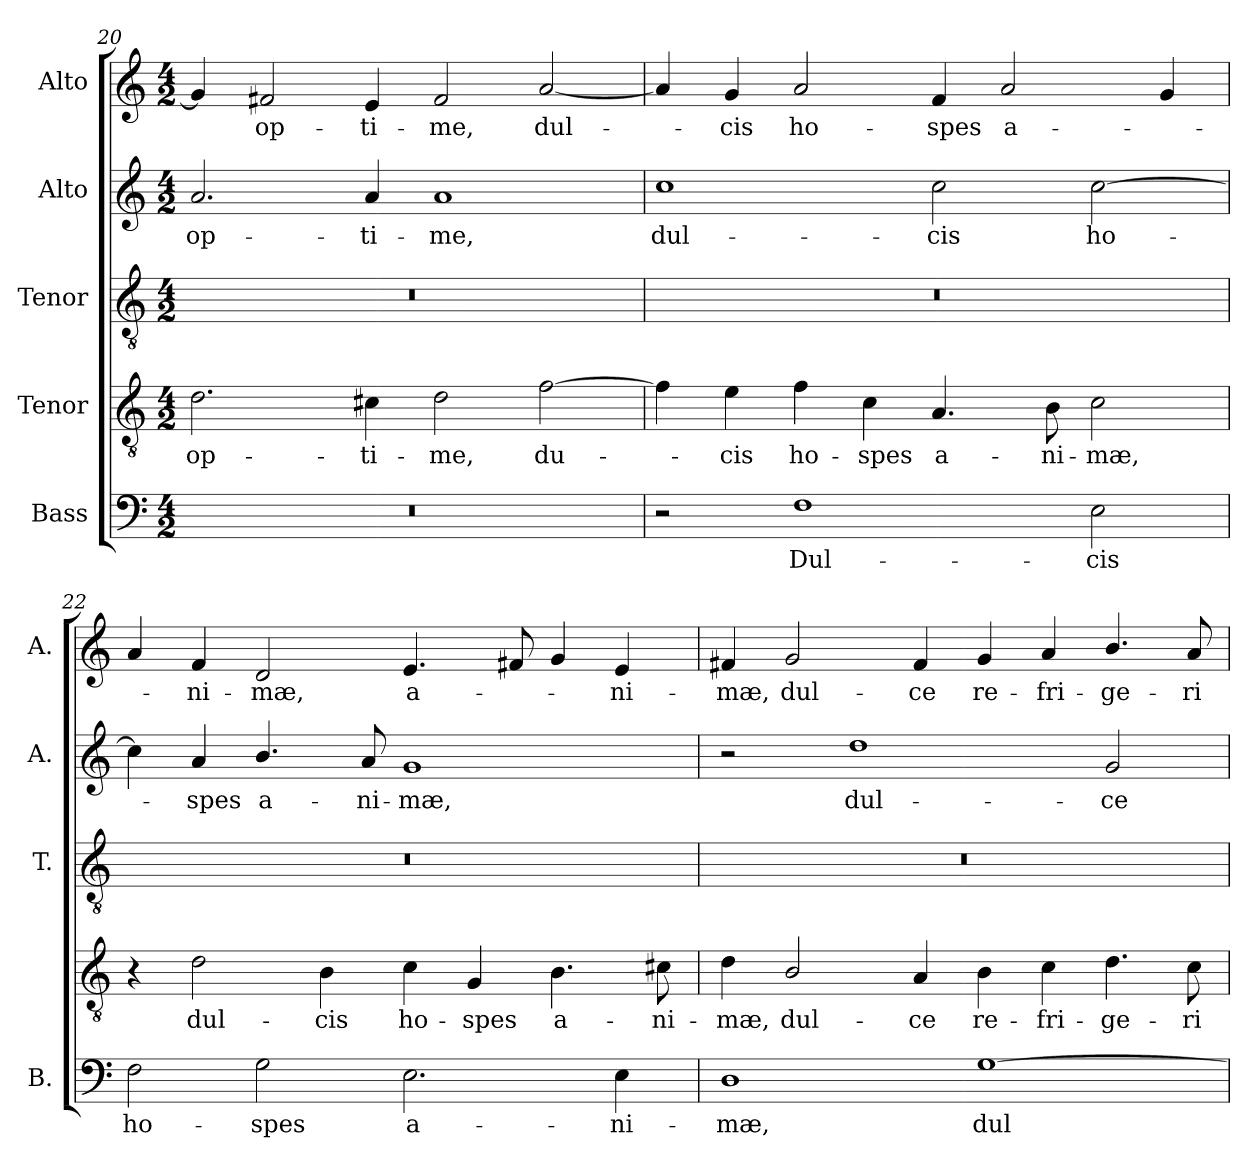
**kern	**text	**kern	**text	**kern	**kern	**text	**kern	**text
*part5	*part5	*part4	*part4	*part3	*part2	*part2	*part1	*part1
*staff5	*staff5	*staff4	*staff4	*staff3	*staff2	*staff2	*staff1	*staff1
*I"Bass	*	*I"Tenor	*	*I"Tenor	*I"Alto	*	*I"Alto	*
*I'B.	*	*	*	*I'T.	*I'A.	*	*I'A.	*
*clefF4	*	*clefGv2	*	*clefGv2	*clefG2	*	*clefG2	*
*	*	*ITrd7c12	*	*ITrd7c12	*	*	*	*
*k[]	*	*k[]	*	*k[]	*k[]	*	*k[]	*
*C:	*	*C:	*	*C:	*C:	*	*C:	*
*M4/2	*	*M4/2	*	*M4/2	*M4/2	*	*M4/2	*
=20	=20	=20	=20	=20	=20	=20	=20	=20
!LO:N:vis=1	!	!	!	!	!	!	!	!
!	!	!	!LO:LY:b:color=#000000	!LO:N:vis=1	!	!	!	!
!	!	!	!	!	!	!LO:LY:b:color=#000000	!	!
0r	.	2.Di\	op-	0r	2.ai/	op-	4gi/]	.
!	!	!	!	!	!	!	!	!LO:LY:b:color=#000000
.	.	.	.	.	.	.	2f#Xi/	op-
!	!	!	!LO:LY:b:color=#000000	!	!	!	!	!
!	!	!	!	!	!	!LO:LY:b:color=#000000	!	!
!	!	!	!	!	!	!	!	!LO:LY:b:color=#000000
.	.	4C#Xi\	-ti-	.	4ai/	-ti-	4ei/	-ti-
!	!	!	!LO:LY:b:color=#000000	!	!	!	!	!
!	!	!	!	!	!	!LO:LY:b:color=#000000	!	!
!	!	!	!	!	!	!	!	!LO:LY:b:color=#000000
.	.	2Di\	-me,	.	1ai	-me,	2f#i/	-me,
!	!	!	!LO:LY:b:color=#000000	!	!	!	!	!
!	!	!	!	!	!	!	!	!LO:LY:b:color=#000000
.	.	[2Fi\	du-	.	.	.	[2ai/	dul-
=21	=21	=21	=21	=21	=21	=21	=21	=21
!	!	!	!	!LO:N:vis=1	!	!	!	!
!	!	!	!	!	!	!LO:LY:b:color=#000000	!	!
2r	.	4Fi\]	.	0r	1cci	dul-	4ai/]	.
!	!	!	!LO:LY:b:color=#000000	!	!	!	!	!
!	!	!	!	!	!	!	!	!LO:LY:b:color=#000000
.	.	4Ei\	-cis	.	.	.	4gi/	-cis
!	!LO:LY:b:color=#000000	!	!	!	!	!	!	!
!	!	!	!LO:LY:b:color=#000000	!	!	!	!	!
!	!	!	!	!	!	!	!	!LO:LY:b:color=#000000
1Fi	Dul-	4Fi\	ho-	.	.	.	2ai/	ho-
!	!	!	!LO:LY:b:color=#000000	!	!	!	!	!
.	.	4Ci\	-spes	.	.	.	.	.
!	!	!	!LO:LY:b:color=#000000	!	!	!	!	!
!	!	!	!	!	!	!LO:LY:b:color=#000000	!	!
!	!	!	!	!	!	!	!	!LO:LY:b:color=#000000
.	.	4.AAi/	a-	.	2cci\	-cis	4fi/	-spes
!	!	!	!	!	!	!	!	!LO:LY:b:color=#000000
.	.	.	.	.	.	.	2ai/	a-
!	!	!	!LO:LY:b:color=#000000	!	!	!	!	!
.	.	8BBi\	-ni-	.	.	.	.	.
!	!LO:LY:b:color=#000000	!	!	!	!	!	!	!
!	!	!	!LO:LY:b:color=#000000	!	!	!	!	!
!	!	!	!	!	!	!LO:LY:b:color=#000000	!	!
2Ei\	-cis	2Ci\	-mæ,	.	[2cci\	ho-	.	.
.	.	.	.	.	.	.	4gi/	.
!!LO:LB:g=z
=22	=22	=22	=22	=22	=22	=22	=22	=22
!	!LO:LY:b:color=#000000	!	!	!LO:N:vis=1	!	!	!	!
2Fi\	ho-	4r	.	0r	4cci\]	.	4ai/	.
!	!	!	!LO:LY:b:color=#000000	!	!	!	!	!
!	!	!	!	!	!	!LO:LY:b:color=#000000	!	!
!	!	!	!	!	!	!	!	!LO:LY:b:color=#000000
.	.	2Di\	dul-	.	4ai/	-spes	4fi/	-ni-
!	!LO:LY:b:color=#000000	!	!	!	!	!	!	!
!	!	!	!	!	!	!LO:LY:b:color=#000000	!	!
!	!	!	!	!	!	!	!	!LO:LY:b:color=#000000
2Gi\	-spes	.	.	.	4.bi/	a-	2di/	-mæ,
!	!	!	!LO:LY:b:color=#000000	!	!	!	!	!
.	.	4BBi\	-cis	.	.	.	.	.
!	!	!	!	!	!	!LO:LY:b:color=#000000	!	!
.	.	.	.	.	8ai/	-ni-	.	.
!	!LO:LY:b:color=#000000	!	!	!	!	!	!	!
!	!	!	!LO:LY:b:color=#000000	!	!	!	!	!
!	!	!	!	!	!	!LO:LY:b:color=#000000	!	!
!	!	!	!	!	!	!	!	!LO:LY:b:color=#000000
2.Ei\	a-	4Ci\	ho-	.	1gi	-mæ,	4.ei/	a-
!	!	!	!LO:LY:b:color=#000000	!	!	!	!	!
.	.	4GGi/	-spes	.	.	.	.	.
.	.	.	.	.	.	.	8f#Xi/	.
!	!	!	!LO:LY:b:color=#000000	!	!	!	!	!
.	.	4.BBi\	a-	.	.	.	4gi/	.
!	!LO:LY:b:color=#000000	!	!	!	!	!	!	!
!	!	!	!	!	!	!	!	!LO:LY:b:color=#000000
4Ei\	-ni-	.	.	.	.	.	4ei/	-ni-
!	!	!	!LO:LY:b:color=#000000	!	!	!	!	!
.	.	8C#Xi\	-ni-	.	.	.	.	.
=23	=23	=23	=23	=23	=23	=23	=23	=23
!	!LO:LY:b:color=#000000	!	!	!	!	!	!	!
!	!	!	!LO:LY:b:color=#000000	!LO:N:vis=1	!	!	!	!
!	!	!	!	!	!	!	!	!LO:LY:b:color=#000000
1Di	-mæ,	4Di\	-mæ,	0r	2r	.	4f#Xi/	-mæ,
!	!	!	!LO:LY:b:color=#000000	!	!	!	!	!
!	!	!	!	!	!	!	!	!LO:LY:b:color=#000000
.	.	2BBi/	dul-	.	.	.	2gi/	dul-
!	!	!	!	!	!	!LO:LY:b:color=#000000	!	!
.	.	.	.	.	1ddi	dul-	.	.
!	!	!	!LO:LY:b:color=#000000	!	!	!	!	!
!	!	!	!	!	!	!	!	!LO:LY:b:color=#000000
.	.	4AAi/	-ce	.	.	.	4f#i/	-ce
!	!LO:LY:b:color=#000000	!	!	!	!	!	!	!
!	!	!	!LO:LY:b:color=#000000	!	!	!	!	!
!	!	!	!	!	!	!	!	!LO:LY:b:color=#000000
[1Gi	dul-	4BBi\	re-	.	.	.	4gi/	re-
!	!	!	!LO:LY:b:color=#000000	!	!	!	!	!
!	!	!	!	!	!	!	!	!LO:LY:b:color=#000000
.	.	4Ci\	-fri-	.	.	.	4ai/	-fri-
!	!	!	!LO:LY:b:color=#000000	!	!	!	!	!
!	!	!	!	!	!	!LO:LY:b:color=#000000	!	!
!	!	!	!	!	!	!	!	!LO:LY:b:color=#000000
.	.	4.Di\	-ge-	.	2gi/	-ce	4.bi/	-ge-
!	!	!	!LO:LY:b:color=#000000	!	!	!	!	!
!	!	!	!	!	!	!	!	!LO:LY:b:color=#000000
.	.	8Ci\	-ri-	.	.	.	8ai/	-ri-
=	=	=	=	=	=	=	=	=
*-	*-	*-	*-	*-	*-	*-	*-	*-
